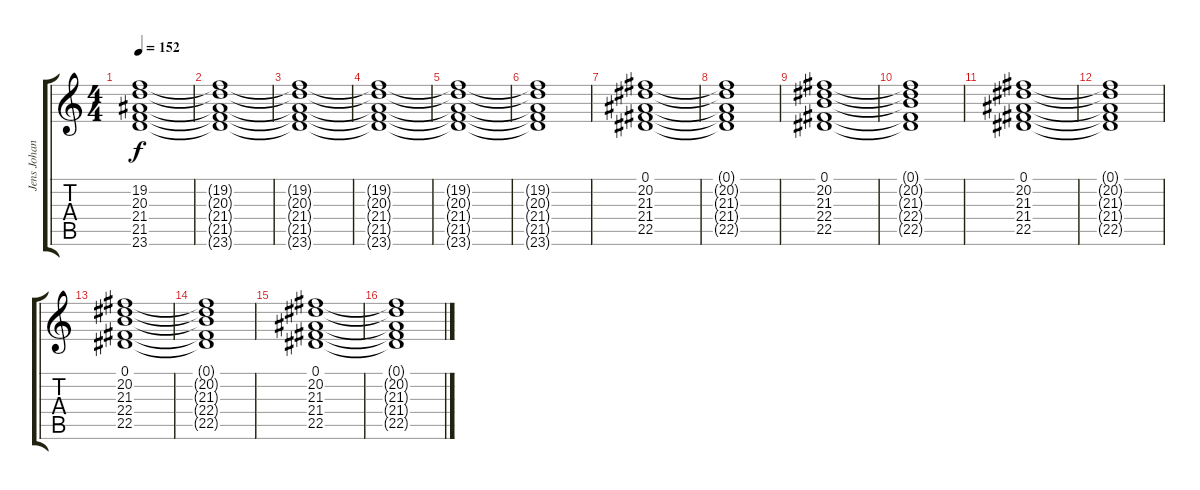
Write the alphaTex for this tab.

\track ("Jens Johansson (Keyboards)" "Jens Johan") {instrument synthstrings1}
\staff {score tabs}
\tuning (Eb4 Bb3 Gb3 Db3 Ab2 Eb2) {hide}
\ts (4 4)
\tempo 152
\clef g2
\ks c
(19.2{t} 20.3{t} 21.4{t} 21.5{t} 23.6{t}).1{dy f} |
(19.2{t} 20.3{t} 21.4{t} 21.5{t} 23.6{t}).1 |
(19.2{t} 20.3{t} 21.4{t} 21.5{t} 23.6{t}).1 |
(19.2{t} 20.3{t} 21.4{t} 21.5{t} 23.6{t}).1 |
(19.2{t} 20.3{t} 21.4{t} 21.5{t} 23.6{t}).1 |
(19.2{t} 20.3{t} 21.4{t} 21.5{t} 23.6{t}).1 |
(0.1 20.2 21.3 21.4 22.5).1 |
(0.1{t} 20.2{t} 21.3{t} 21.4{t} 22.5{t}).1 |
(0.1 20.2 21.3 22.4 22.5).1 |
(0.1{t} 20.2{t} 21.3{t} 22.4{t} 22.5{t}).1 |
(0.1 20.2 21.3 21.4 22.5).1 |
(0.1{t} 20.2{t} 21.3{t} 21.4{t} 22.5{t}).1 |
(0.1 20.2 21.3 22.4 22.5).1 |
(0.1{t} 20.2{t} 21.3{t} 22.4{t} 22.5{t}).1 |
(0.1 20.2 21.3 21.4 22.5).1 |
(0.1{t} 20.2{t} 21.3{t} 21.4{t} 22.5{t}).1
